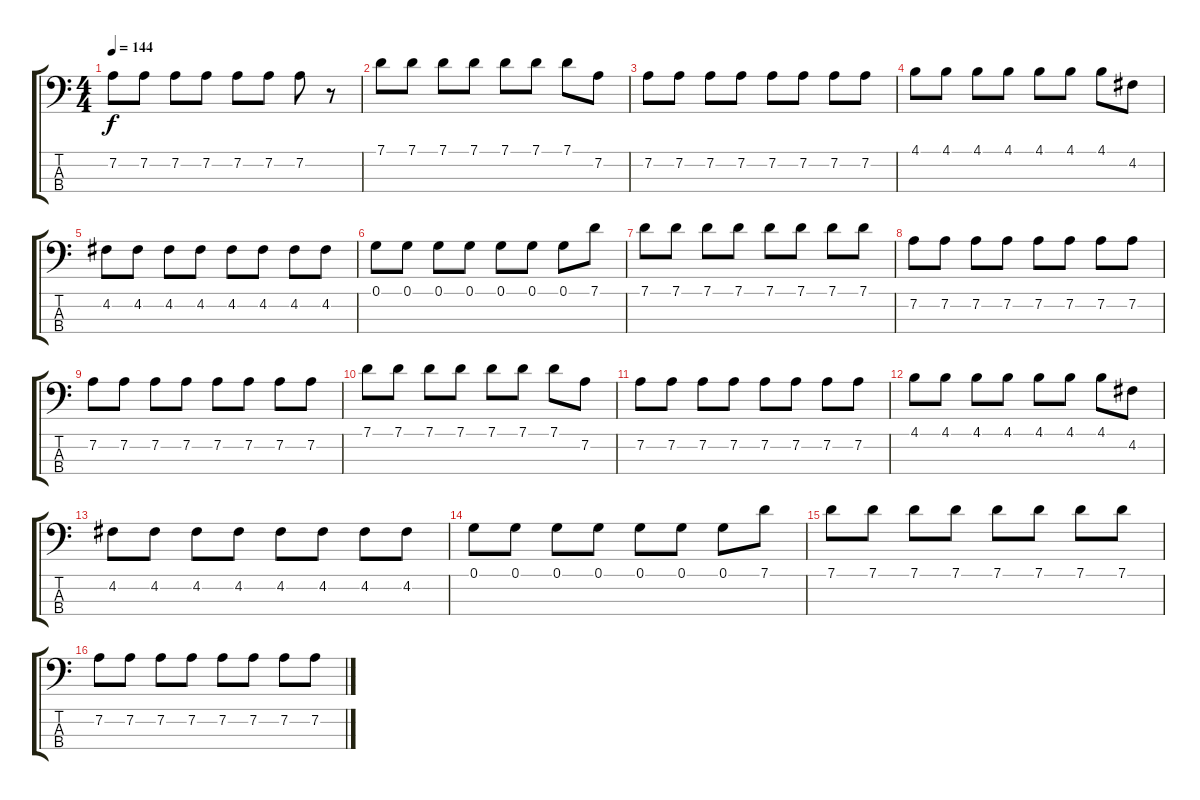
\track "" {instrument electricbassfinger}
\staff {score tabs}
\tuning (G2 D2 A1 E1) {hide}
\ts (4 4)
\tempo 144
\clef f4
\ks c
7.2.8{dy f} 7.2.8 7.2.8 7.2.8 7.2.8 7.2.8 7.2.8 r.8 |
7.1.8 7.1.8 7.1.8 7.1.8 7.1.8 7.1.8 7.1.8 7.2.8 |
7.2.8 7.2.8 7.2.8 7.2.8 7.2.8 7.2.8 7.2.8 7.2.8 |
4.1.8 4.1.8 4.1.8 4.1.8 4.1.8 4.1.8 4.1.8 4.2.8 |
4.2.8 4.2.8 4.2.8 4.2.8 4.2.8 4.2.8 4.2.8 4.2.8 |
0.1.8 0.1.8 0.1.8 0.1.8 0.1.8 0.1.8 0.1.8 7.1.8 |
7.1.8 7.1.8 7.1.8 7.1.8 7.1.8 7.1.8 7.1.8 7.1.8 |
7.2.8 7.2.8 7.2.8 7.2.8 7.2.8 7.2.8 7.2.8 7.2.8 |
7.2.8 7.2.8 7.2.8 7.2.8 7.2.8 7.2.8 7.2.8 7.2.8 |
7.1.8 7.1.8 7.1.8 7.1.8 7.1.8 7.1.8 7.1.8 7.2.8 |
7.2.8 7.2.8 7.2.8 7.2.8 7.2.8 7.2.8 7.2.8 7.2.8 |
4.1.8 4.1.8 4.1.8 4.1.8 4.1.8 4.1.8 4.1.8 4.2.8 |
4.2.8 4.2.8 4.2.8 4.2.8 4.2.8 4.2.8 4.2.8 4.2.8 |
0.1.8 0.1.8 0.1.8 0.1.8 0.1.8 0.1.8 0.1.8 7.1.8 |
7.1.8 7.1.8 7.1.8 7.1.8 7.1.8 7.1.8 7.1.8 7.1.8 |
7.2.8 7.2.8 7.2.8 7.2.8 7.2.8 7.2.8 7.2.8 7.2.8
